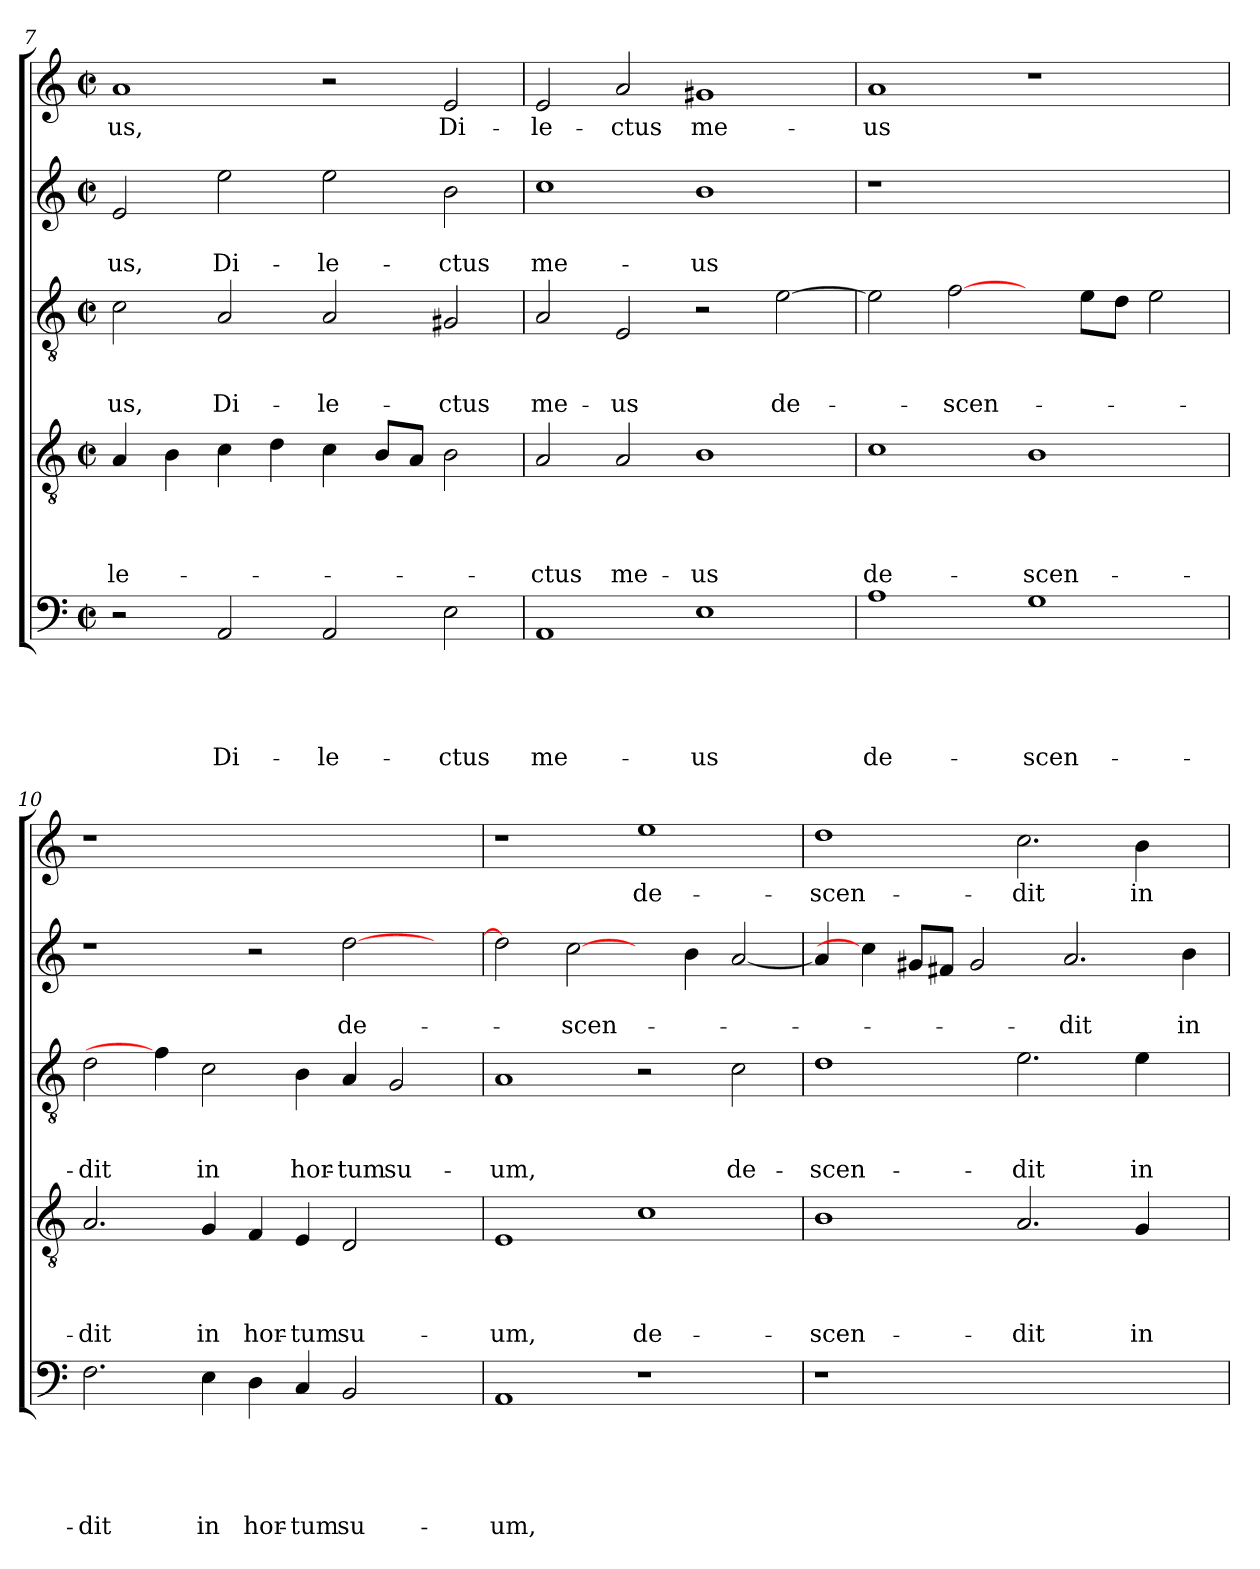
**kern	**text	**text	**text	**text	**text	**kern	**text	**text	**text	**text	**kern	**text	**text	**text	**kern	**text	**text	**kern	**text
*part5	*part5	*part5	*part5	*part5	*part5	*part4	*part4	*part4	*part4	*part4	*part3	*part3	*part3	*part3	*part2	*part2	*part2	*part1	*part1
*staff5	*staff5	*staff5	*staff5	*staff5	*staff5	*staff4	*staff4	*staff4	*staff4	*staff4	*staff3	*staff3	*staff3	*staff3	*staff2	*staff2	*staff2	*staff1	*staff1
!!LO:LB:g=z
*clefF4	*	*	*	*	*	*clefGv2	*	*	*	*	*clefGv2	*	*	*	*clefG2	*	*	*clefG2	*
*k[]	*	*	*	*	*	*k[]	*	*	*	*	*k[]	*	*	*	*k[]	*	*	*k[]	*
*C:	*	*	*	*	*	*C:	*	*	*	*	*C:	*	*	*	*C:	*	*	*C:	*
*M2/2	*	*	*	*	*	*M2/2	*	*	*	*	*M2/2	*	*	*	*M2/2	*	*	*M2/2	*
*met(c|)	*	*	*	*	*	*met(c|)	*	*	*	*	*met(c|)	*	*	*	*met(c|)	*	*	*met(c|)	*
=7	=7	=7	=7	=7	=7	=7	=7	=7	=7	=7	=7	=7	=7	=7	=7	=7	=7	=7	=7
2r	.	.	.	.	.	4A/	.	.	.	-le-	2c\	.	.	-us,	2e/	.	-us,	1a	-us,
.	.	.	.	.	.	4B\	.	.	.	.	.	.	.	.	.	.	.	.	.
2AA/	.	.	.	.	Di-	4c\	.	.	.	.	2A/	.	.	Di-	2ee\	.	Di-	.	.
.	.	.	.	.	.	4d\	.	.	.	.	.	.	.	.	.	.	.	.	.
2AA/	.	.	.	.	-le-	4c\	.	.	.	.	2A/	.	.	-le-	2ee\	.	-le-	2r	.
.	.	.	.	.	.	8B/L	.	.	.	.	.	.	.	.	.	.	.	.	.
.	.	.	.	.	.	8A/J	.	.	.	.	.	.	.	.	.	.	.	.	.
2E\	.	.	.	.	-ctus	2B\	.	.	.	.	2G#X/	.	.	-ctus	2b\	.	-ctus	2e/	Di-
=8	=8	=8	=8	=8	=8	=8	=8	=8	=8	=8	=8	=8	=8	=8	=8	=8	=8	=8	=8
1AA	.	.	.	.	me-	2A/	.	.	.	-ctus	2A/	.	.	me-	1cc	.	me-	2e/	-le-
.	.	.	.	.	.	2A/	.	.	.	me-	2E/	.	.	-us	.	.	.	2a/	-ctus
1E	.	.	.	.	-us	1B	.	.	.	-us	2r	.	.	.	1b	.	-us	1g#X	me-
.	.	.	.	.	.	.	.	.	.	.	[2e\	.	.	de-	.	.	.	.	.
=9	=9	=9	=9	=9	=9	=9	=9	=9	=9	=9	=9	=9	=9	=9	=9	=9	=9	=9	=9
1A	.	.	.	.	de-	1c	.	.	.	de-	2e\]	.	.	.	1r	.	.	1a	-us
.	.	.	.	.	.	.	.	.	.	.	[2f\	.	.	-scen-	.	.	.	.	.
1G	.	.	.	.	-scen-	1B	.	.	.	-scen-	4ryy	.	.	.	1ryy	.	.	1r	.
.	.	.	.	.	.	.	.	.	.	.	8e\L	.	.	.	.	.	.	.	.
.	.	.	.	.	.	.	.	.	.	.	8d\J	.	.	.	.	.	.	.	.
.	.	.	.	.	.	.	.	.	.	.	2e\	.	.	.	.	.	.	.	.
=10	=10	=10	=10	=10	=10	=10	=10	=10	=10	=10	=10	=10	=10	=10	=10	=10	=10	=10	=10
2.F\	.	.	.	.	-dit	2.A/	.	.	.	-dit	2d\	.	.	-dit	1r	.	.	1r	.
.	.	.	.	.	.	.	.	.	.	.	4f\]	.	.	.	.	.	.	.	.
4E\	.	.	.	.	in	4G/	.	.	.	in	2c\	.	.	in	.	.	.	.	.
4D\	.	.	.	.	hor-	4F/	.	.	.	hor-	.	.	.	.	2r	.	.	1ryy	.
4C/	.	.	.	.	-tum	4E/	.	.	.	-tum	4B\	.	.	hor-	.	.	.	.	.
2BB/	.	.	.	.	su-	2D/	.	.	.	su-	4A/	.	.	-tum	[2dd\	.	de-	.	.
.	.	.	.	.	.	.	.	.	.	.	2G/	.	.	su-	.	.	.	.	.
4ryy	.	.	.	.	.	4ryy	.	.	.	.	.	.	.	.	4ryy	.	.	4ryy	.
=11	=11	=11	=11	=11	=11	=11	=11	=11	=11	=11	=11	=11	=11	=11	=11	=11	=11	=11	=11
1AA	.	.	.	.	-um,	1E	.	.	.	-um,	1A	.	.	-um,	2dd\]	.	.	1r	.
.	.	.	.	.	.	.	.	.	.	.	.	.	.	.	[2cc\	.	-scen-	.	.
1r	.	.	.	.	.	1c	.	.	.	de-	2r	.	.	.	4ryy	.	.	1ee	de-
.	.	.	.	.	.	.	.	.	.	.	.	.	.	.	4b\	.	.	.	.
.	.	.	.	.	.	.	.	.	.	.	2c\	.	.	de-	[2a/	.	.	.	.
=12	=12	=12	=12	=12	=12	=12	=12	=12	=12	=12	=12	=12	=12	=12	=12	=12	=12	=12	=12
1r	.	.	.	.	.	1B	.	.	.	-scen-	1d	.	.	-scen-	4a/]	.	.	1dd	-scen-
.	.	.	.	.	.	.	.	.	.	.	.	.	.	.	4cc\]	.	.	.	.
.	.	.	.	.	.	.	.	.	.	.	.	.	.	.	8g#X/L	.	.	.	.
.	.	.	.	.	.	.	.	.	.	.	.	.	.	.	8f#X/J	.	.	.	.
.	.	.	.	.	.	.	.	.	.	.	.	.	.	.	2g#/	.	.	.	.
1ryy	.	.	.	.	.	2.A/	.	.	.	-dit	2.e\	.	.	-dit	.	.	.	2.cc\	-dit
.	.	.	.	.	.	.	.	.	.	.	.	.	.	.	2.a/	.	-dit	.	.
.	.	.	.	.	.	4G/	.	.	.	in	4e\	.	.	in	.	.	.	4b\	in
4ryy	.	.	.	.	.	4ryy	.	.	.	.	4ryy	.	.	.	4b\	.	in	4ryy	.
=	=	=	=	=	=	=	=	=	=	=	=	=	=	=	=	=	=	=	=
*-	*-	*-	*-	*-	*-	*-	*-	*-	*-	*-	*-	*-	*-	*-	*-	*-	*-	*-	*-
